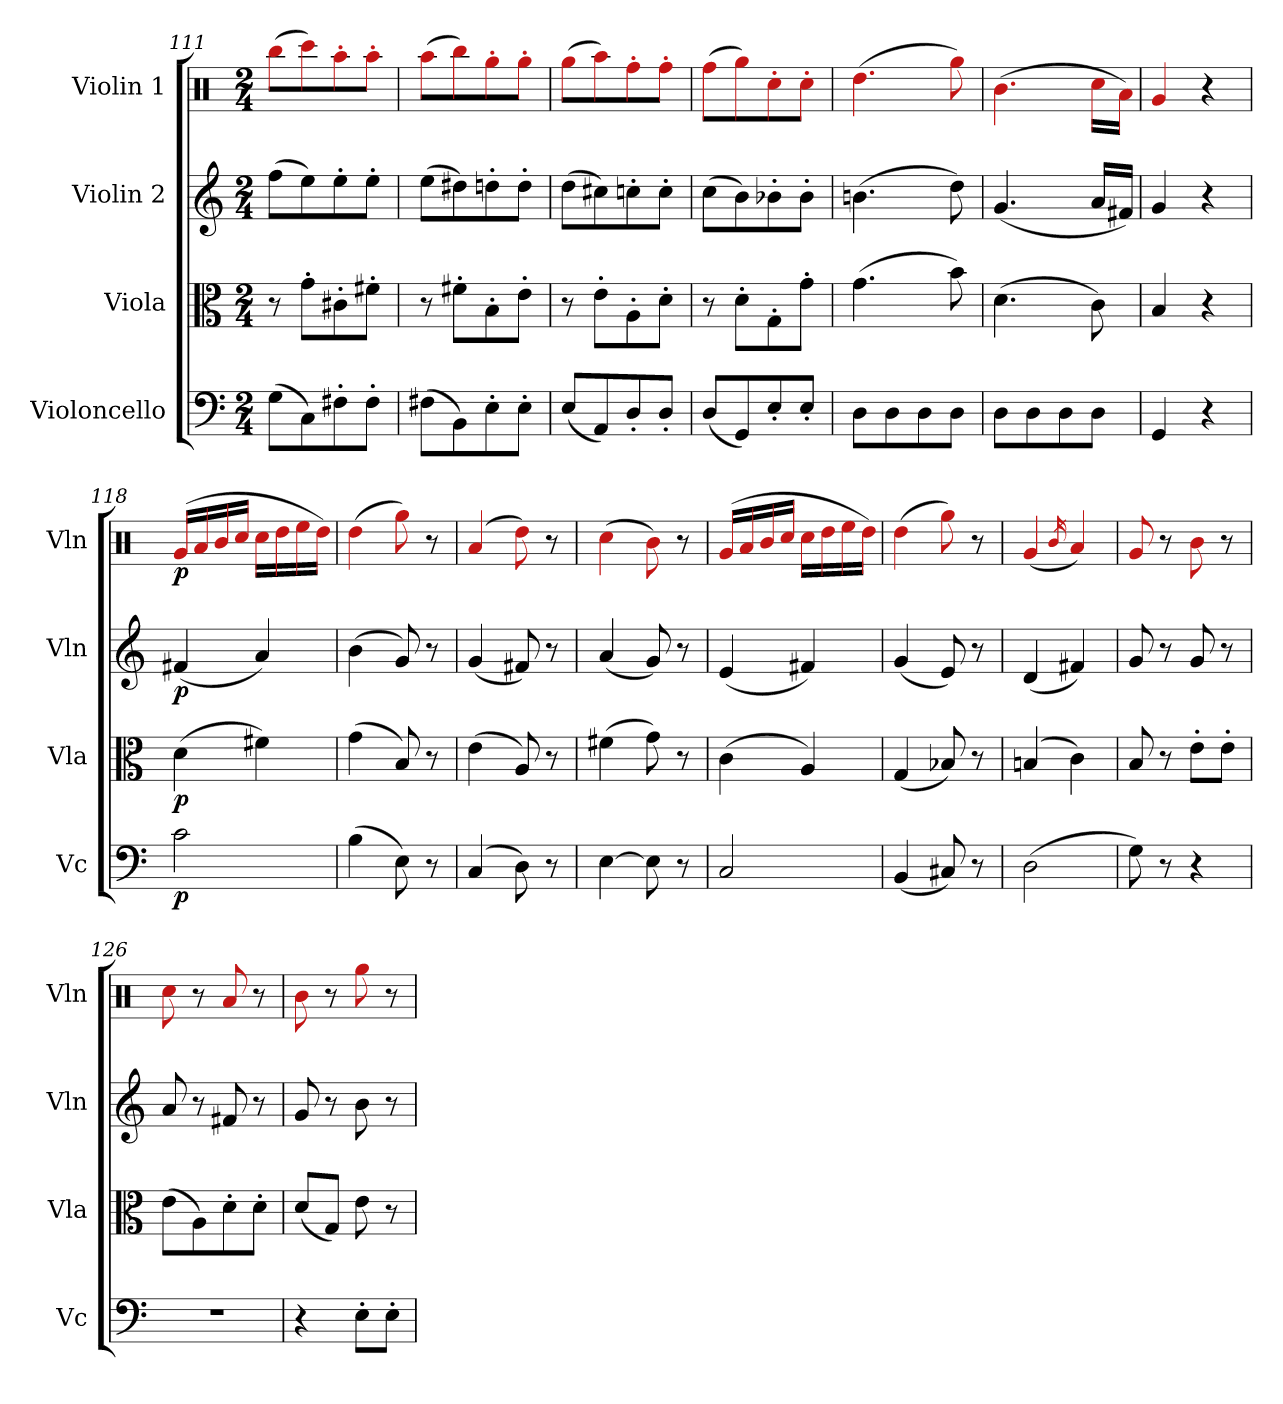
**kern	**dynam	**kern	**dynam	**kern	**dynam	**kern	**dynam
*part4	*part4	*part3	*part3	*part2	*part2	*part1	*part1
*staff4	*staff4	*staff3	*staff3	*staff2	*staff2	*staff1	*staff1
*I"Violoncello	*	*I"Viola	*	*I"Violin 2	*	*I"Violin 1	*
*I'Vc	*	*I'Vla	*	*I'Vln	*	*I'Vln	*
!!LO:LB:g=z
*clefF4	*	*clefC3	*	*clefG2	*	*clefX	*
*k[]	*	*k[]	*	*k[]	*	*k[]	*
*M2/4	*	*M2/4	*	*M2/4	*	*M2/4	*
=111	=111	=111	=111	=111	=111	=111	=111
(8G\L	.	8r	.	(8ff\L	.	(8bb\L	.
8C\)	.	8g'\L	.	8ee\)	.	8ccc\)	.
8F#X'\	.	8c#X'\	.	8ee'\	.	8aa#X'\	.
8F#'\J	.	8f#X'\J	.	8ee'\J	.	8aa'\J	.
=112	=112	=112	=112	=112	=112	=112	=112
(8F#X\L	.	8r	.	(8ee\L	.	(8aa#X\L	.
8BB\)	.	8f#X'\L	.	8dd#X\)	.	8bb\)	.
8E'\	.	8B'\	.	8ddn'\	.	8gg#X'\	.
8E'\J	.	8e'\J	.	8dd'\J	.	8gg'\J	.
=113	=113	=113	=113	=113	=113	=113	=113
(8E/L	.	8r	.	(8dd\L	.	(8gg#X\L	.
8AA/)	.	8e'\L	.	8cc#X\)	.	8aan\)	.
8D'/	.	8A'\	.	8ccn'\	.	8ff#X'\	.
8D'/J	.	8d'\J	.	8cc'\J	.	8ff'\J	.
=114	=114	=114	=114	=114	=114	=114	=114
(8D/L	.	8r	.	(8cc\L	.	(8ff#X\L	.
8GG/)	.	8d'\L	.	8b\)	.	8ggn\)	.
8E'/	.	8G'\	.	8b-X'\	.	8cc#X'\	.
8E'/J	.	8g'\J	.	8b-'\J	.	8cc'\J	.
=115	=115	=115	=115	=115	=115	=115	=115
8D\L	.	(4.g\	.	(4.bn\	.	(4.dd\	.
8D\	.	.	.	.	.	.	.
8D\	.	.	.	.	.	.	.
8D\J	.	8b\)	.	8dd\)	.	8gg\)	.
=116	=116	=116	=116	=116	=116	=116	=116
8D\L	.	(4.d\	.	(4.g/	.	(4.b\	.
8D\	.	.	.	.	.	.	.
8D\	.	.	.	.	.	.	.
8D\J	.	8c\)	.	16a/LL	.	16ccn\LL	.
.	.	.	.	16f#X/JJ)	.	16a\JJ)	.
=117	=117	=117	=117	=117	=117	=117	=117
4GG/	.	4B/	.	4g/	.	4g/	.
4r	.	4r	.	4r	.	4r	.
=118	=118	=118	=118	=118	=118	=118	=118
!	!LO:DY:b	!	!LO:DY:b	!	!LO:DY:b	!	!LO:DY:b
2c\	p	(4d\	p	(4f#X/	p	(16g#X/LL	p
.	.	.	.	.	.	16a/	.
.	.	.	.	.	.	16b/	.
.	.	.	.	.	.	16cc/JJ	.
.	.	4f#X\)	.	4a/)	.	16cc#X\LL	.
.	.	.	.	.	.	16dd\	.
.	.	.	.	.	.	16ee\	.
.	.	.	.	.	.	16dd\JJ)	.
=119	=119	=119	=119	=119	=119	=119	=119
(4B\	.	(4g\	.	(4b\	.	(4dd\	.
8E\)	.	8B/)	.	8g/)	.	8gg\)	.
8r	.	8r	.	8r	.	8r	.
=120	=120	=120	=120	=120	=120	=120	=120
(4C/	.	(4e\	.	(4g/	.	(4a/	.
8D\)	.	8A/)	.	8f#X/)	.	8dd\)	.
8r	.	8r	.	8r	.	8r	.
=121	=121	=121	=121	=121	=121	=121	=121
[4E\	.	(4f#X\	.	(4a/	.	(4cc\	.
8E\]	.	8g\)	.	8g/)	.	8b\)	.
8r	.	8r	.	8r	.	8r	.
!!LO:LB:g=z
=122	=122	=122	=122	=122	=122	=122	=122
2C/	.	(4c\	.	(4e/	.	(16g#X/LL	.
.	.	.	.	.	.	16a/	.
.	.	.	.	.	.	16b/	.
.	.	.	.	.	.	16cc/JJ	.
.	.	4A/)	.	4f#X/)	.	16cc#X\LL	.
.	.	.	.	.	.	16dd\	.
.	.	.	.	.	.	16ee\	.
.	.	.	.	.	.	16dd\JJ)	.
!!LO:LB:g=z
=123	=123	=123	=123	=123	=123	=123	=123
(4BB/	.	(4G/	.	(4g/	.	(4dd\	.
8C#X/)	.	8B-X/)	.	8e/)	.	8gg\)	.
8r	.	8r	.	8r	.	8r	.
=124	=124	=124	=124	=124	=124	=124	=124
(2D\	.	(4Bn/	.	(4d/	.	(4g/	.
.	.	.	.	.	.	16qb/	.
.	.	4c\)	.	4f#X/)	.	4a/)	.
=125	=125	=125	=125	=125	=125	=125	=125
8G\)	.	8B/	.	8g/	.	8g/	.
8r	.	8r	.	8r	.	8r	.
4r	.	8e'\L	.	8g/	.	8b\	.
.	.	8e'\J	.	8r	.	8r	.
=126	=126	=126	=126	=126	=126	=126	=126
2r	.	(8e\L	.	8a/	.	8cc\	.
.	.	8A\)	.	8r	.	8r	.
.	.	8d'\	.	8f#X/	.	8a/	.
.	.	8d'\J	.	8r	.	8r	.
=127	=127	=127	=127	=127	=127	=127	=127
4r	.	(8d/L	.	8g/	.	8b\	.
.	.	8G/J)	.	8r	.	8r	.
8E'\L	.	8e\	.	8b\	.	8gg\	.
8E'\J	.	8r	.	8r	.	8r	.
=	=	=	=	=	=	=	=
*-	*-	*-	*-	*-	*-	*-	*-
